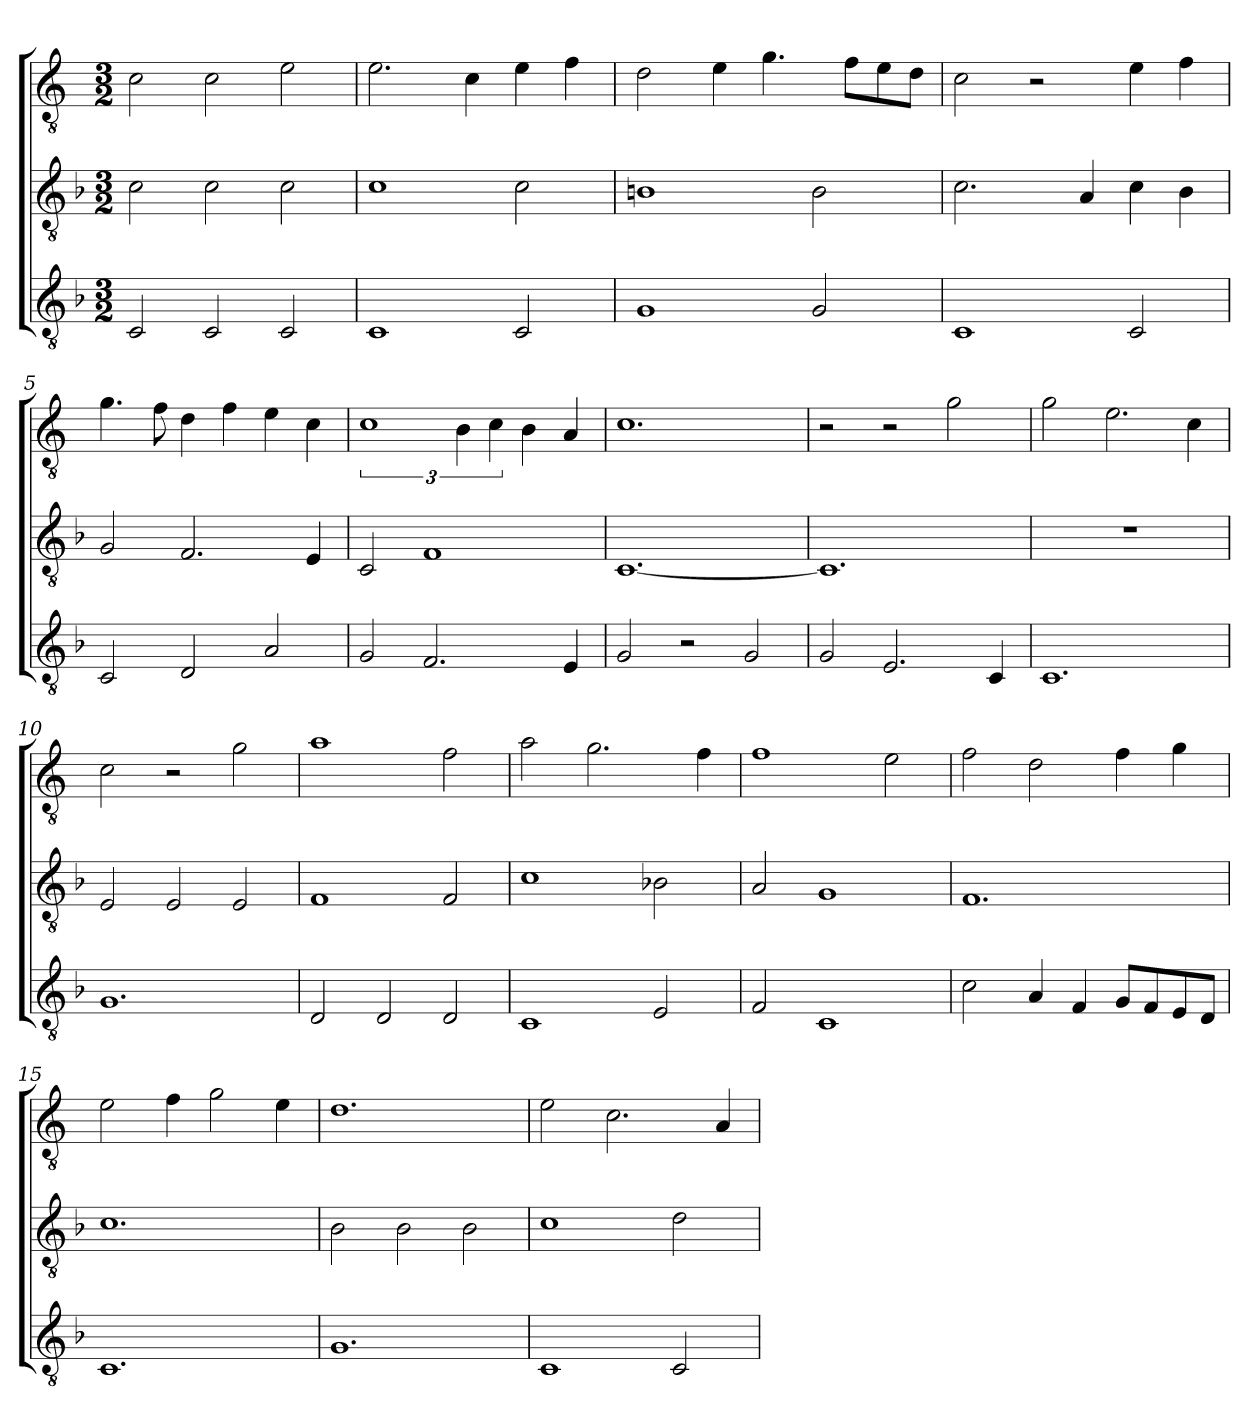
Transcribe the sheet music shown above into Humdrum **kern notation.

**kern	**kern	**kern
*part3	*part2	*part1
*staff3	*staff2	*staff1
*clefGv2	*clefGv2	*clefGv2
*k[b-]	*k[b-]	*k[]
*M3/2	*M3/2	*M3/2
=1	=1	=1
2C/	2c\	2c\
2C/	2c\	2c\
2C/	2c\	2e\
=2	=2	=2
1C	1c	2.e\
.	.	4c\
2C/	2c\	4e\
.	.	4f\
=3	=3	=3
1G	1Bn	2d\
.	.	4e\
.	.	4.g\
2G/	2B\	.
.	.	8f\L
.	.	8e\
.	.	8d\J
=4	=4	=4
1C	2.c\	2c\
.	.	2r
.	4A/	.
2C/	4c\	4e\
.	4B-\	4f\
=5	=5	=5
2C/	2G/	4.g\
.	.	8f\
2D/	2.F/	4d\
.	.	4f\
2A/	.	4e\
.	4E/	4c\
=6	=6	=6
2G/	2C/	3%2c
2.F/	1F	.
.	.	6B\
.	.	6c\
.	.	4B\
4E/	.	4A/
=7	=7	=7
2G/	[1.C	1.c
2r	.	.
2G/	.	.
=8	=8	=8
2G/	1.C]	2r
2.E/	.	2r
.	.	2g\
4C/	.	.
!!LO:LB:g=z
=9	=9	=9
1.C	1.rd	2g\
.	.	2.e\
.	.	4c\
=10	=10	=10
1.G	2E/	2c\
.	2E/	2r
.	2E/	2g\
=11	=11	=11
2D/	1F	1a
2D/	.	.
2D/	2F/	2f\
=12	=12	=12
1C	1c	2a\
.	.	2.g\
2E/	2B-X\	.
.	.	4f\
=13	=13	=13
2F/	2A/	1f
1C	1G	.
.	.	2e\
=14	=14	=14
2c\	1.F	2f\
4A/	.	2d\
4F/	.	.
8G/L	.	4f\
8F/	.	.
8E/	.	4g\
8D/J	.	.
=15	=15	=15
1.C	1.c	2e\
.	.	4f\
.	.	2g\
.	.	4e\
=16	=16	=16
1.G	2B-\	1.d
.	2B-\	.
.	2B-\	.
!!LO:LB:g=z
=17	=17	=17
1C	1c	2e\
.	.	2.c\
2C/	2d\	.
.	.	4A/
=	=	=
*-	*-	*-
